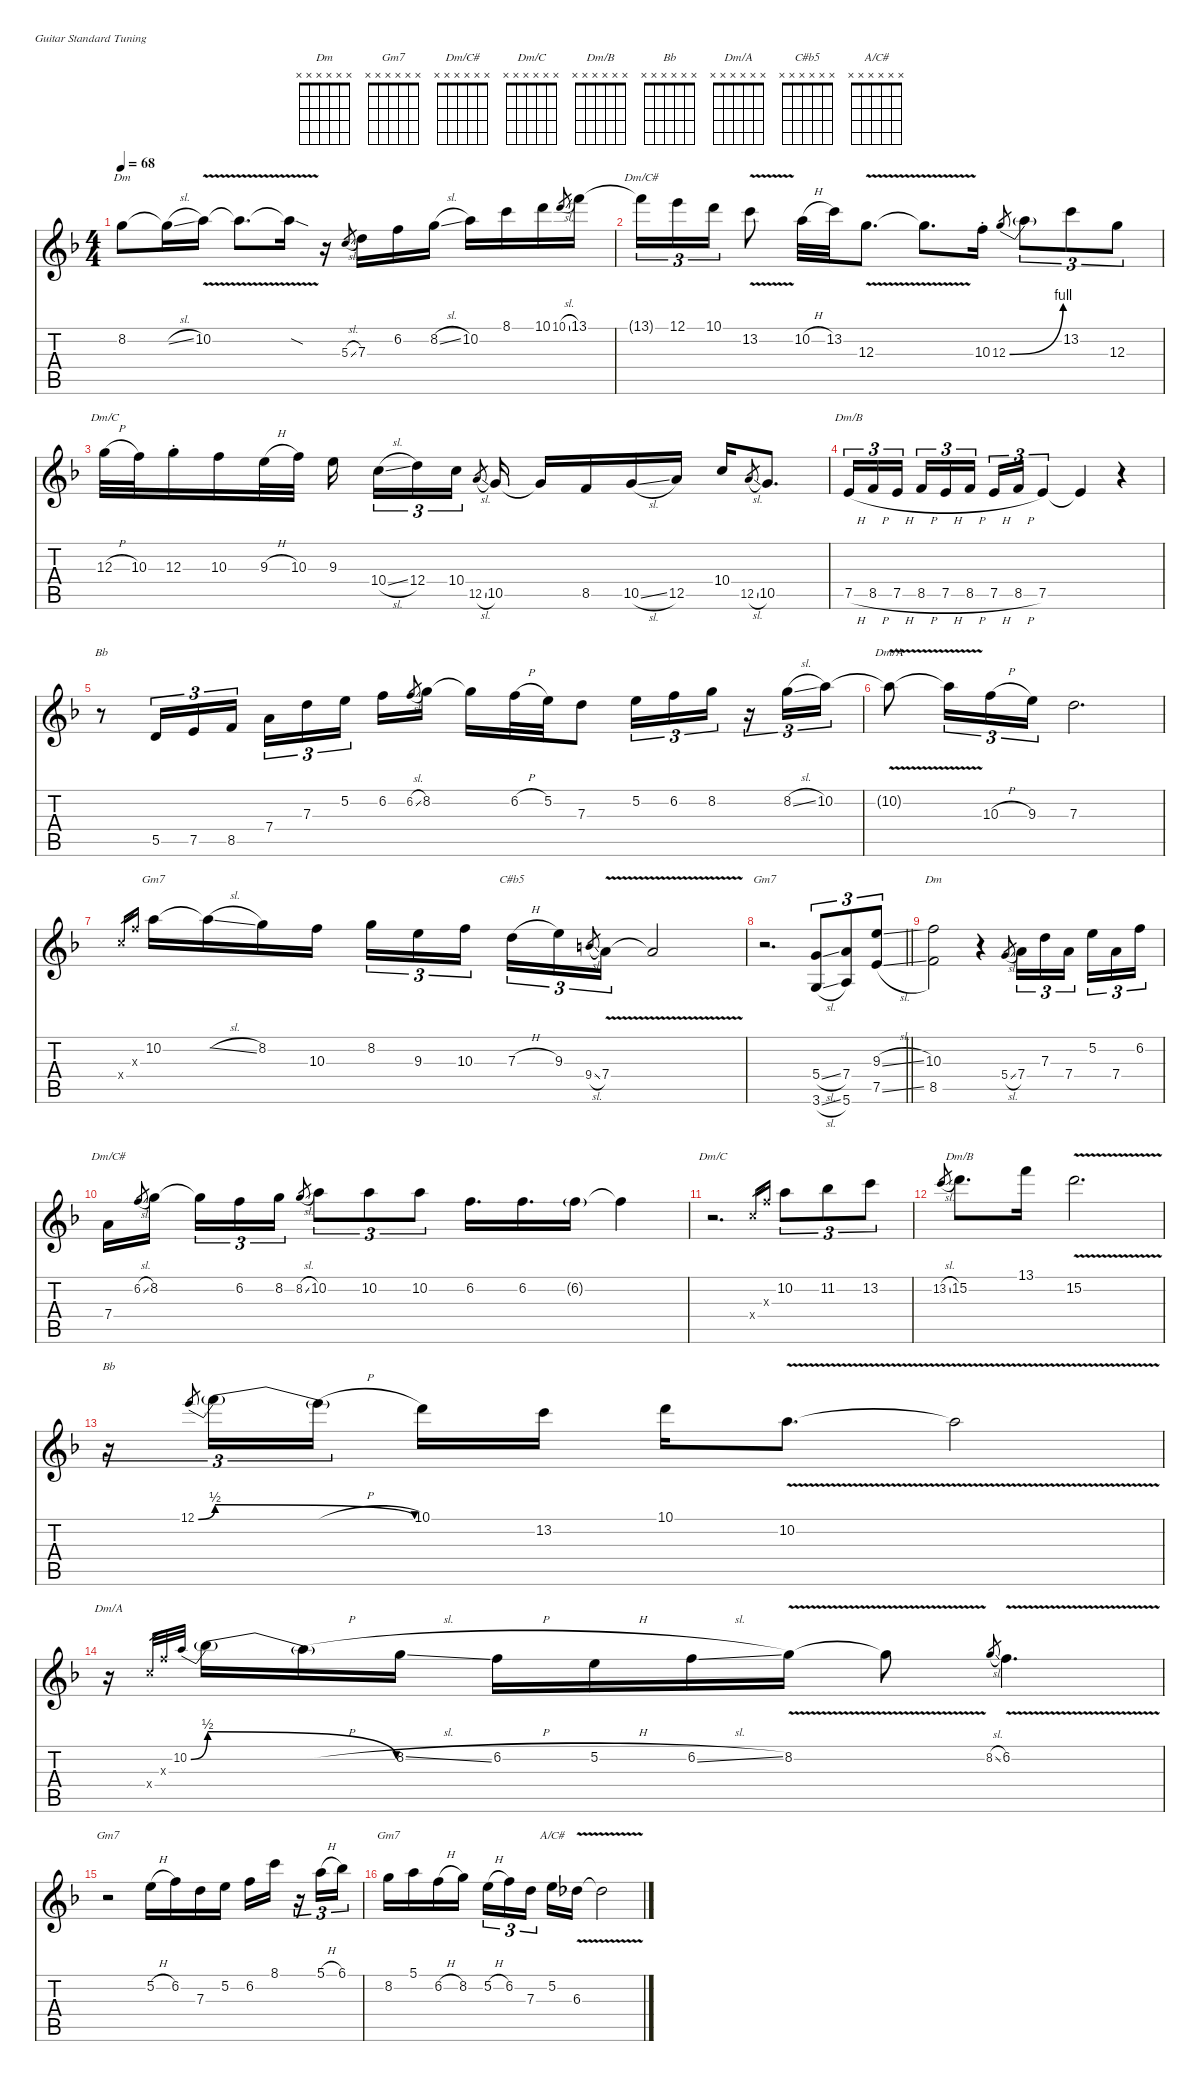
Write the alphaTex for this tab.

\defaultSystemsLayout 4
\hideDynamics
\bracketExtendMode nobrackets
\singleTrackTrackNamePolicy hidden
\multiTrackTrackNamePolicy hidden
\firstSystemTrackNameMode fullname
\firstSystemTrackNameOrientation horizontal
\otherSystemsTrackNameOrientation horizontal
\track ("Elec. Gtr." "Elec. Gtr.") {instrument electricguitarjazz}
\staff {score tabs}
\tuning (E4 B3 G3 D3 A2 E2)
\chord ("Dm" x x x x x x)
\chord ("Gm7" x x x x x x)
\chord ("Dm/C#" x x x x x x)
\chord ("Dm/C" x x x x x x)
\chord ("Dm/B" x x x x x x)
\chord ("Bb" x x x x x x)
\chord ("Dm/A" x x x x x x)
\chord ("C#b5" x x x x x x)
\chord ("A/C#" x x x x x x)
\ts (4 4)
\tempo 68
\clef g2
\ks dminor
8.2{acc forcenatural}.8{ch "Dm" dy mf beam Down} 8.2{sl t acc forcenatural}.16{beam Down} 10.2{v acc forcenatural}.16{beam Down} 10.2{v t acc forcenatural}.8{d beam Down} 10.2{sod t acc forcenatural}.16{beam Down} r.16{beam Down} 5.3{sl acc forcenatural}.8{gr beam Up} 7.3{acc forcenatural}.16{beam Down} 6.2{acc forcenatural}.16{beam Down} 8.2{sl acc forcenatural}.16{beam Down} 10.2{acc forcenatural}.16{beam Down} 8.1{acc forcenatural}.16{beam Down} 10.1{acc forcenatural}.16{beam Down} 10.1{sl acc forcenatural}.8{gr beam Up} 13.1{acc forcenatural}.16{beam Down} |
13.1{t acc forcenatural}.16{tu (3 2) ch "Dm/C#" beam Down} 12.1{acc forcenatural}.16{tu (3 2) beam Down} 10.1{acc forcenatural}.16{tu (3 2) beam Down} 13.2{v acc forcenatural}.8{beam Down} 10.2{h acc forcenatural}.32{beam Down} 13.2{acc forcenatural}.32{beam Down} 12.3{v acc forcenatural}.8{d beam Down} 12.3{v t acc forcenatural}.8{d beam Down} 10.3{st acc forcenatural}.16{beam Down} 12.3{be (bend 0 0 60 4) acc forcenatural}.8{gr beam Up} 12.3{t}.8{tu (3 2) beam Down} 13.2{acc forcenatural}.8{tu (3 2) beam Down} 12.3{be (hold 0 0 60 0) acc forcenatural}.8{tu (3 2) beam Down} |
12.3{h acc forcenatural}.32{ch "Dm/C" beam Down} 10.3{acc forcenatural}.32{beam Down} 12.3{st acc forcenatural}.16{beam Down} 10.3{acc forcenatural}.16{beam Down} 9.3{h acc forcenatural}.32{beam Down} 10.3{acc forcenatural}.32{beam Down} 9.3{acc forcenatural}.16{beam Down} 10.4{sl acc forcenatural}.16{tu (3 2) beam Down} 12.4{acc forcenatural}.16{tu (3 2) beam Down} 10.4{acc forcenatural}.16{tu (3 2) beam Down} 12.5{sl acc forcenatural}.8{gr beam Up} 10.5{acc forcenatural}.16{beam Up} 10.5{t acc forcenatural}.16{beam Up} 8.5{acc forcenatural}.16{beam Up} 10.5{sl acc forcenatural}.16{beam Up} 12.5{acc forcenatural}.16{beam Up} 10.4{acc forcenatural}.16{beam Up} 12.5{sl acc forcenatural}.8{gr beam Up} 10.5{acc forcenatural}.8{d beam Up} |
7.5{h acc forcenatural}.16{tu (3 2) ch "Dm/B" beam Up} 8.5{h acc forcenatural}.16{tu (3 2) beam Up} 7.5{h acc forcenatural}.16{tu (3 2) beam Up} 8.5{h acc forcenatural}.16{tu (3 2) beam Up} 7.5{h acc forcenatural}.16{tu (3 2) beam Up} 8.5{h acc forcenatural}.16{tu (3 2) beam Up} 7.5{h acc forcenatural}.16{tu (3 2) beam Up} 8.5{h acc forcenatural}.16{tu (3 2) beam Up} 7.5{acc forcenatural}.4{tu (3 2) beam Up} 7.5{t acc forcenatural}.4{beam Up} r.4{beam Up} |
r.8{ch "Bb" beam Down} 5.5{acc forcenatural}.16{tu (3 2) beam Up} 7.5{acc forcenatural}.16{tu (3 2) beam Up} 8.5{acc forcenatural}.16{tu (3 2) beam Up} 7.4{acc forcenatural}.16{tu (3 2) beam Down} 7.3{acc forcenatural}.16{tu (3 2) beam Down} 5.2{acc forcenatural}.16{tu (3 2) beam Down} 6.2{acc forcenatural}.16{beam Down} 6.2{sl acc forcenatural}.8{gr beam Up} 8.2{acc forcenatural}.16{beam Down} 8.2{t acc forcenatural}.16{beam Down} 6.2{h acc forcenatural}.32{beam Down} 5.2{acc forcenatural}.32{beam Down} 7.3{acc forcenatural}.8{beam Down} 5.2{acc forcenatural}.16{tu (3 2) beam Down} 6.2{acc forcenatural}.16{tu (3 2) beam Down} 8.2{acc forcenatural}.16{tu (3 2) beam Down} r.16{tu (3 2) beam Down} 8.2{sl acc forcenatural}.16{tu (3 2) beam Down} 10.2{acc forcenatural}.16{tu (3 2) beam Down} |
10.2{v t acc forcenatural}.8{ch "Dm/A" beam Down} 10.2{v t acc forcenatural}.16{tu (3 2) beam Down} 10.3{h acc forcenatural}.16{tu (3 2) beam Down} 9.3{acc forcenatural}.16{tu (3 2) beam Down} 7.3{acc forcenatural}.2{d beam Down} |
10.4{x acc forcenatural}.16{gr beam Up} 10.3{x acc forcenatural}.16{gr beam Up} 10.2{acc forcenatural}.16{ch "Gm7" beam Down} 10.2{sl t acc forcenatural}.16{beam Down} 8.2{acc forcenatural}.16{beam Down} 10.3{acc forcenatural}.16{beam Down} 8.2{acc forcenatural}.16{tu (3 2) beam Down} 9.3{acc forcenatural}.16{tu (3 2) beam Down} 10.3{acc forcenatural}.16{tu (3 2) beam Down} 7.3{h acc forcenatural}.16{tu (3 2) ch "C#b5" beam Down} 9.3{acc forcenatural}.16{tu (3 2) beam Down} 9.4{sl acc forcenatural}.8{gr beam Up} 7.4{v acc forcenatural}.16{tu (3 2) beam Down} 7.4{t acc forcenatural}.2{beam Up} |
\barLineRight lightlight
r.2{d ch "Gm7" beam Down} (5.4{sl acc forcenatural} 3.6{sl acc forcenatural}).8{tu (3 2) beam Up} (7.4{acc forcenatural} 5.6{acc forcenatural}).8{tu (3 2) beam Up} (9.3{sl acc forcenatural} 7.5{sl acc forcenatural}).8{tu (3 2) beam Up} |
(10.3{acc forcenatural} 8.5{acc forcenatural}).2{ch "Dm" beam Down} r.4{beam Down} 5.4{sl acc forcenatural}.8{gr beam Up} 7.4{acc forcenatural}.16{tu (3 2) beam Down} 7.3{acc forcenatural}.16{tu (3 2) beam Down} 7.4{acc forcenatural}.16{tu (3 2) beam Down} 5.2{acc forcenatural}.16{tu (3 2) beam Down} 7.4{acc forcenatural}.16{tu (3 2) beam Down} 6.2{acc forcenatural}.16{tu (3 2) beam Down} |
7.4{acc forcenatural}.16{ch "Dm/C#" beam Down} 6.2{sl acc forcenatural}.8{gr beam Up} 8.2{acc forcenatural}.16{beam Down} 8.2{t acc forcenatural}.16{tu (3 2) beam Down} 6.2{acc forcenatural}.16{tu (3 2) beam Down} 8.2{acc forcenatural}.16{tu (3 2) beam Down} 8.2{sl acc forcenatural}.8{gr beam Up} 10.2{acc forcenatural}.8{tu (3 2) beam Down} 10.2{acc forcenatural}.8{tu (3 2) beam Down} 10.2{acc forcenatural}.8{tu (3 2) beam Down} 6.2{acc forcenatural}.16{d beam Down} 6.2{acc forcenatural}.16{d beam Down} 6.2{g acc forcenatural}.16{beam Down} 6.2{t acc forcenatural}.4{beam Down} |
r.2{d ch "Dm/C" beam Down} 10.4{x acc forcenatural}.16{gr beam Up} 10.3{x acc forcenatural}.16{gr beam Up} 10.2{acc forcenatural}.8{tu (3 2) beam Down} 11.2{acc b}.8{tu (3 2) beam Down} 13.2{acc forcenatural}.8{tu (3 2) beam Down} |
13.2{sl acc forcenatural}.8{gr beam Up} 15.2{acc forcenatural}.8{d ch "Dm/B" beam Down} 13.1{acc forcenatural}.16{beam Down} 15.2{v acc forcenatural}.2{d beam Down} |
r.16{tu (3 2) ch "Bb" beam Down} 12.1{be (bend 0 0 60 2) acc forcenatural}.8{gr beam Up} 12.1{be (release 0 2 60 0) t}.16{tu (3 2) beam Down} 12.1{h t acc forcenatural}.16{tu (3 2) beam Down} 10.1{acc forcenatural}.16{beam Down} 13.2{acc forcenatural}.16{beam Down} 10.1{acc forcenatural}.16{beam Down} 10.2{v acc forcenatural}.8{d beam Down} 10.2{v t acc forcenatural}.2{beam Down} |
r.16{ch "Dm/A" beam Down} 10.4{x acc forcenatural}.32{gr beam Up} 10.3{x acc forcenatural}.32{gr beam Up} 10.2{be (bend 0 0 60 2) acc forcenatural}.32{gr beam Up} 10.2{be (release 0 2 60 0) t}.16{beam Down} 10.2{h t acc forcenatural}.16{beam Down} 8.2{sl acc forcenatural}.16{beam Down} 6.2{h acc forcenatural}.16{beam Down} 5.2{h acc forcenatural}.16{beam Down} 6.2{sl acc forcenatural}.16{beam Down} 8.2{v acc forcenatural}.16{beam Down} 8.2{v t acc forcenatural}.8{beam Down} 8.2{sl acc forcenatural}.8{gr beam Up} 6.2{v acc forcenatural}.4{d beam Down} |
r.2{ch "Gm7" beam Down} 5.2{h acc forcenatural}.16{beam Down} 6.2{acc forcenatural}.16{beam Down} 7.3{acc forcenatural}.16{beam Down} 5.2{acc forcenatural}.16{beam Down} 6.2{acc forcenatural}.16{beam Down} 8.1{acc forcenatural}.16{beam Down} r.16{tu (3 2) beam Down} 5.1{h acc forcenatural}.16{tu (3 2) beam Down} 6.1{acc b}.16{tu (3 2) beam Down} |
8.2{acc forcenatural}.16{ch "Gm7" beam Down} 5.1{acc forcenatural}.16{beam Down} 6.2{h acc forcenatural}.16{beam Down} 8.2{acc forcenatural}.16{beam Down} 5.2{h acc forcenatural}.16{tu (3 2) beam Down} 6.2{acc forcenatural}.16{tu (3 2) beam Down} 7.3{acc forcenatural}.16{tu (3 2) beam Down} 5.2{acc forcenatural}.16{ch "A/C#" beam Down} 6.3{v acc b}.16{beam Down} 6.3{v t acc b}.2{beam Down}
